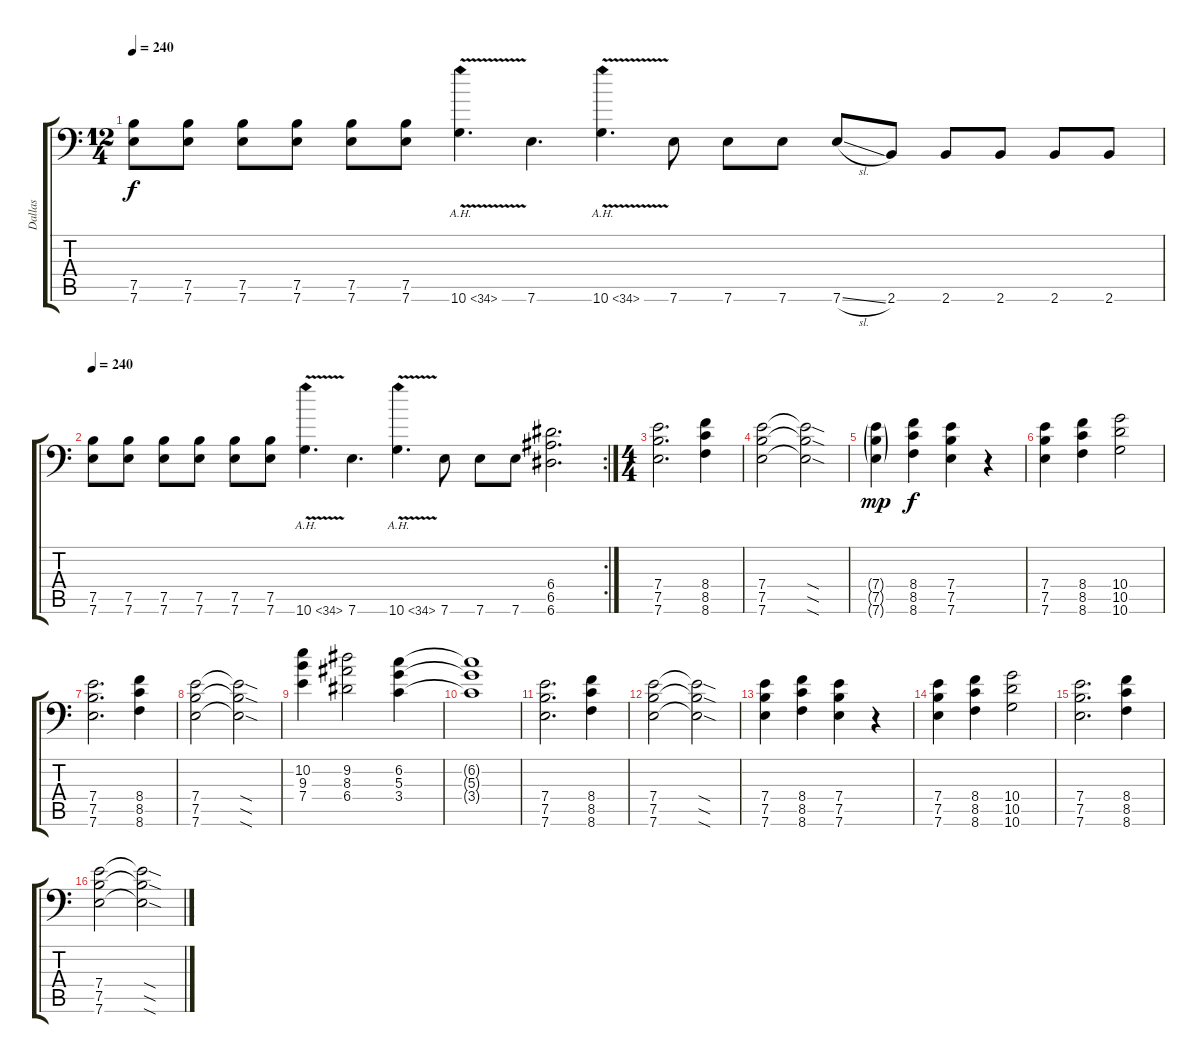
\track ("Dallas" "Dallas") {instrument distortionguitar}
\staff {score tabs}
\tuning (B3 Gb3 D3 A2 E2 A1) {hide}
\ts (12 4)
\tempo 240
\clef f4
\ks c
(7.5 7.6).8{dy f} (7.5 7.6).8 (7.5 7.6).8 (7.5 7.6).8 (7.5 7.6).8 (7.5 7.6).8 10.6{ah 24 v}.4{d} 7.6.4{d} 10.6{ah 24 v}.4{d} 7.6.8 7.6.8 7.6.8 7.6{sl}.8 2.6.8 2.6.8 2.6.8 2.6.8 2.6.8 |
\rc 2
\tempo 240
(7.5 7.6).8 (7.5 7.6).8 (7.5 7.6).8 (7.5 7.6).8 (7.5 7.6).8 (7.5 7.6).8 10.6{ah 24 v}.4{d} 7.6.4{d} 10.6{ah 24 v}.4{d} 7.6.8 7.6.8 7.6.8 (6.4 6.5 6.6).2{d} |
\ts (4 4)
(7.4 7.5 7.6).2{d} (8.4 8.5 8.6).4 |
(7.4 7.5 7.6).2 (7.4{sod t} 7.5{sod t} 7.6{sod t}).2 |
(7.4{g} 7.5{g} 7.6{g}).4{dy mp} (8.4 8.5 8.6).4{dy f} (7.4 7.5 7.6).4 r.4 |
(7.4 7.5 7.6).4 (8.4 8.5 8.6).4 (10.4 10.5 10.6).2 |
(7.4 7.5 7.6).2{d} (8.4 8.5 8.6).4 |
(7.4 7.5 7.6).2 (7.4{sod t} 7.5{sod t} 7.6{sod t}).2 |
(10.2 9.3 7.4).4 (9.2 8.3 6.4).2 (6.2 5.3 3.4).4 |
(6.2{t} 5.3{t} 3.4{t}).1 |
(7.4 7.5 7.6).2{d} (8.4 8.5 8.6).4 |
(7.4 7.5 7.6).2 (7.4{sod t} 7.5{sod t} 7.6{sod t}).2 |
(7.4 7.5 7.6).4 (8.4 8.5 8.6).4 (7.4 7.5 7.6).4 r.4 |
(7.4 7.5 7.6).4 (8.4 8.5 8.6).4 (10.4 10.5 10.6).2 |
(7.4 7.5 7.6).2{d} (8.4 8.5 8.6).4 |
(7.4 7.5 7.6).2 (7.4{sod t} 7.5{sod t} 7.6{sod t}).2
